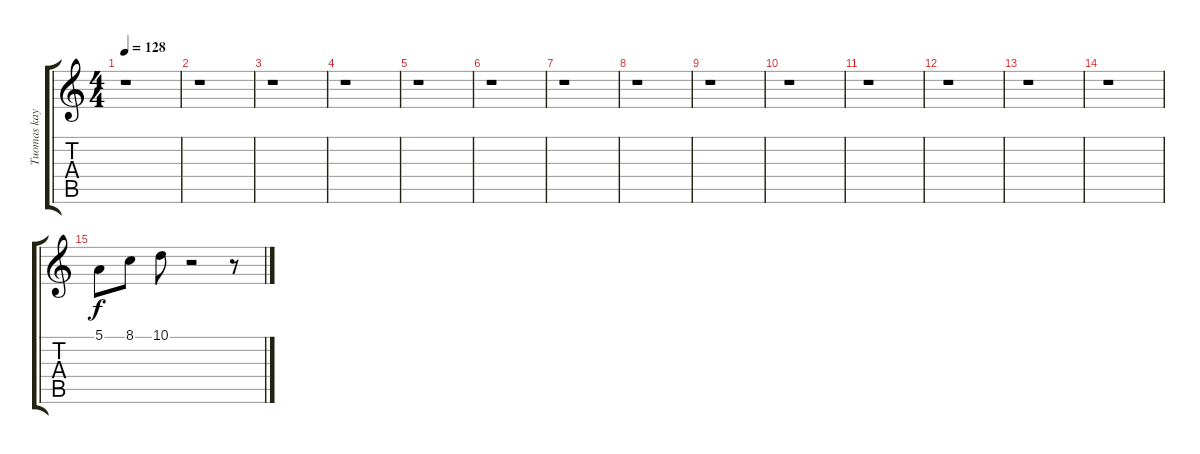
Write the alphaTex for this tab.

\track ("Tuomas kayboard1" "Tuomas kay") {instrument pad1newage}
\staff {score tabs}
\tuning (E4 B3 G3 D3 A2 E2) {hide}
\ts (4 4)
\tempo 128
\clef g2
\ks c
r.1{dy f} |
r.1 |
r.1 |
r.1 |
r.1 |
r.1 |
r.1 |
r.1 |
r.1 |
r.1 |
r.1 |
r.1 |
r.1 |
r.1 |
5.1.8{instrument pad1newage} 8.1.8 10.1.8 r.2 r.8
